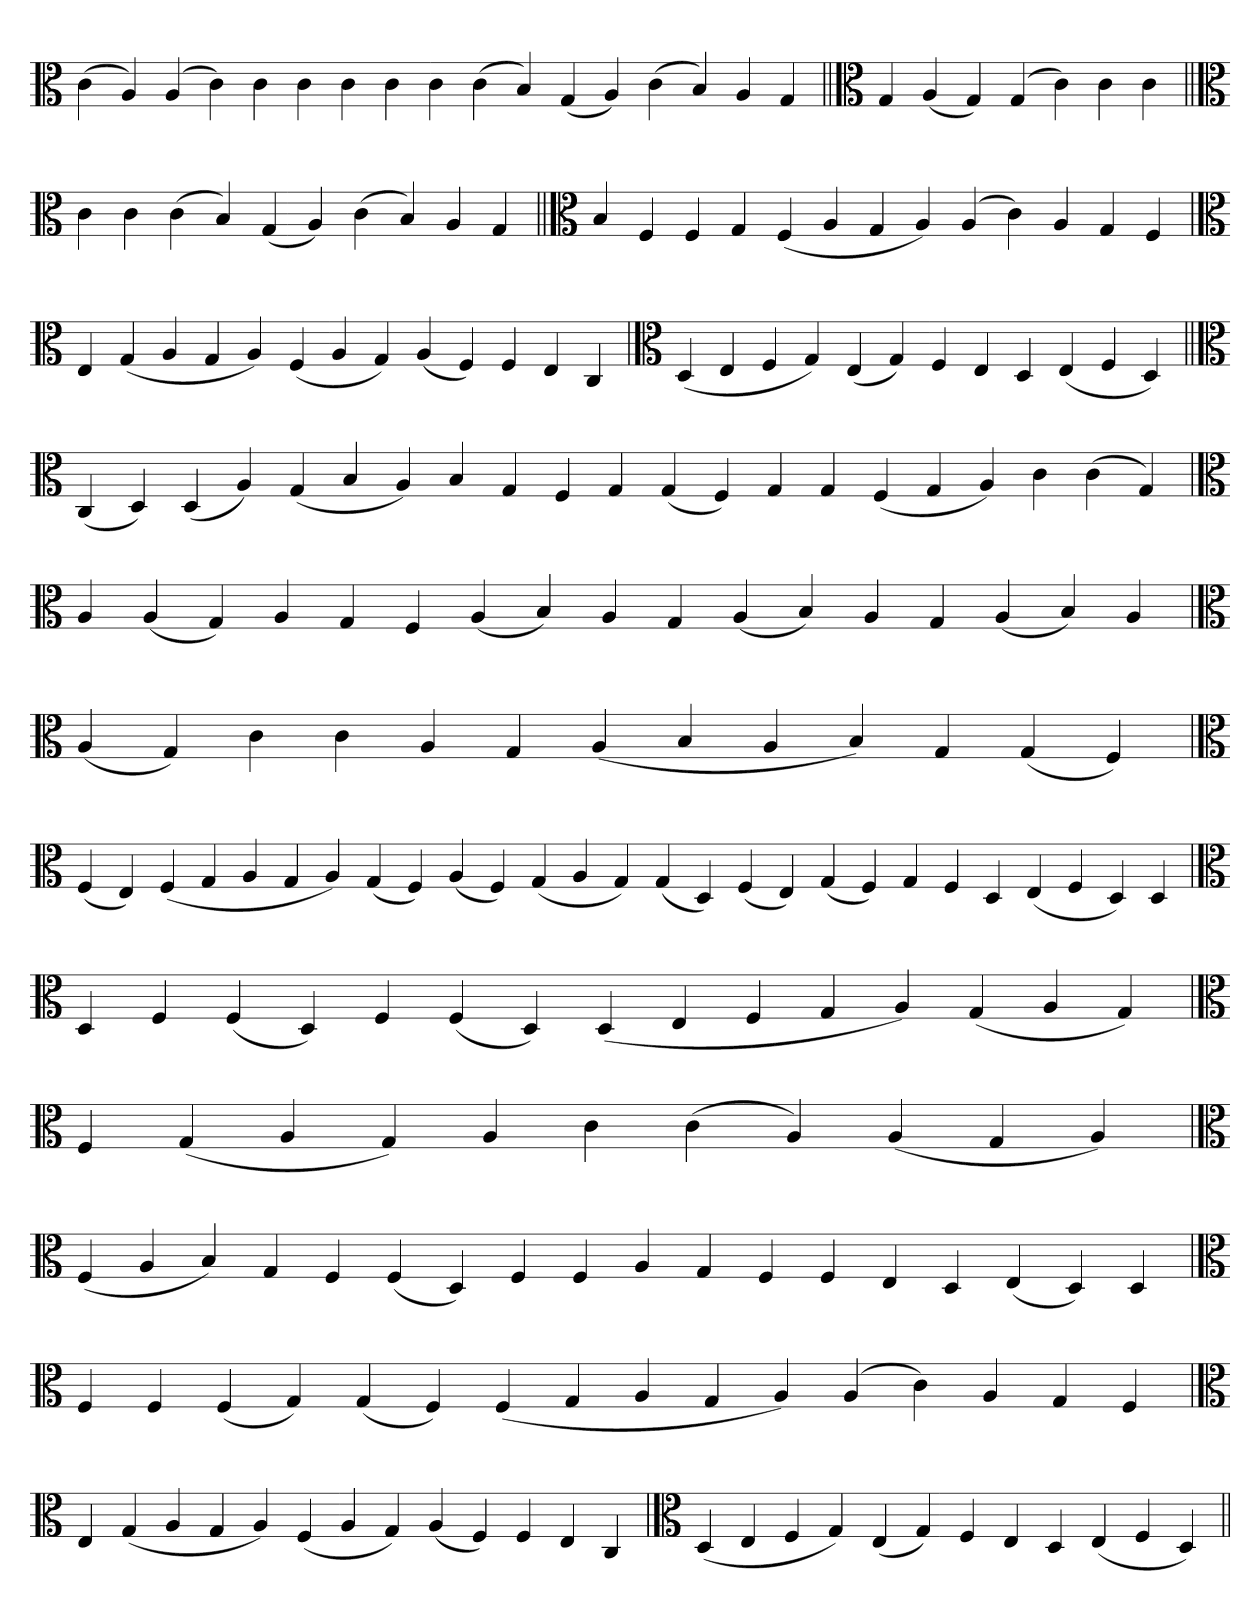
**kern
*part1
*staff1
*clefC3
=
(4c
4A)
(4A
4c)
4c
4c
4c
4c
4c
(4c
4B)
(4G
4A)
(4c
4B)
4A
4G
=||
*clefC3
4G
(4A
4G)
(4G
4c)
4c
4c
=||
*clefC3
4c
4c
(4c
4B)
(4G
4A)
(4c
4B)
4A
4G
=||
*clefC3
4B
4F
4F
4G
(4F
4A
4G
4A)
(4A
4c)
4A
4G
4F
='
*clefC3
4E
(4G
4A
4G
4A)
(4F
4A
4G)
(4A
4F)
4F
4E
4C
=`
*clefC3
(4D
4E
4F
4G)
(4E
4G)
4F
4E
4D
(4E
4F
4D)
=||
*clefC3
(4C
4D)
(4D
4A)
(4G
4B
4A)
4B
4G
4F
4G
(4G
4F)
4G
4G
(4F
4G
4A)
4c
(4c
4G)
=`
*clefC3
4A
(4A
4G)
4A
4G
4F
(4A
4B)
4A
4G
(4A
4B)
4A
4G
(4A
4B)
4A
=`
*clefC3
(4A
4G)
4c
4c
4A
4G
(4A
4B
4A
4B)
4G
(4G
4F)
='
*clefC3
(4F
4E)
(4F
4G
4A
4G
4A)
(4G
4F)
(4A
4F)
(4G
4A
4G)
(4G
4D)
(4F
4E)
(4G
4F)
4G
4F
4D
(4E
4F
4D)
4D
=
*clefC3
4D
4F
(4F
4D)
4F
(4F
4D)
(4D
4E
4F
4G
4A)
(4G
4A
4G)
=`
*clefC3
4F
(4G
4A
4G)
4A
4c
(4c
4A)
(4A
4G
4A)
=`
*clefC3
(4F
4A
4B)
4G
4F
(4F
4D)
4F
4F
4A
4G
4F
4F
4E
4D
(4E
4D)
4D
='
*clefC3
4F
4F
(4F
4G)
(4G
4F)
(4F
4G
4A
4G
4A)
(4A
4c)
4A
4G
4F
='
*clefC3
4E
(4G
4A
4G
4A)
(4F
4A
4G)
(4A
4F)
4F
4E
4C
=`
*clefC3
(4D
4E
4F
4G)
(4E
4G)
4F
4E
4D
(4E
4F
4D)
=||
*-
